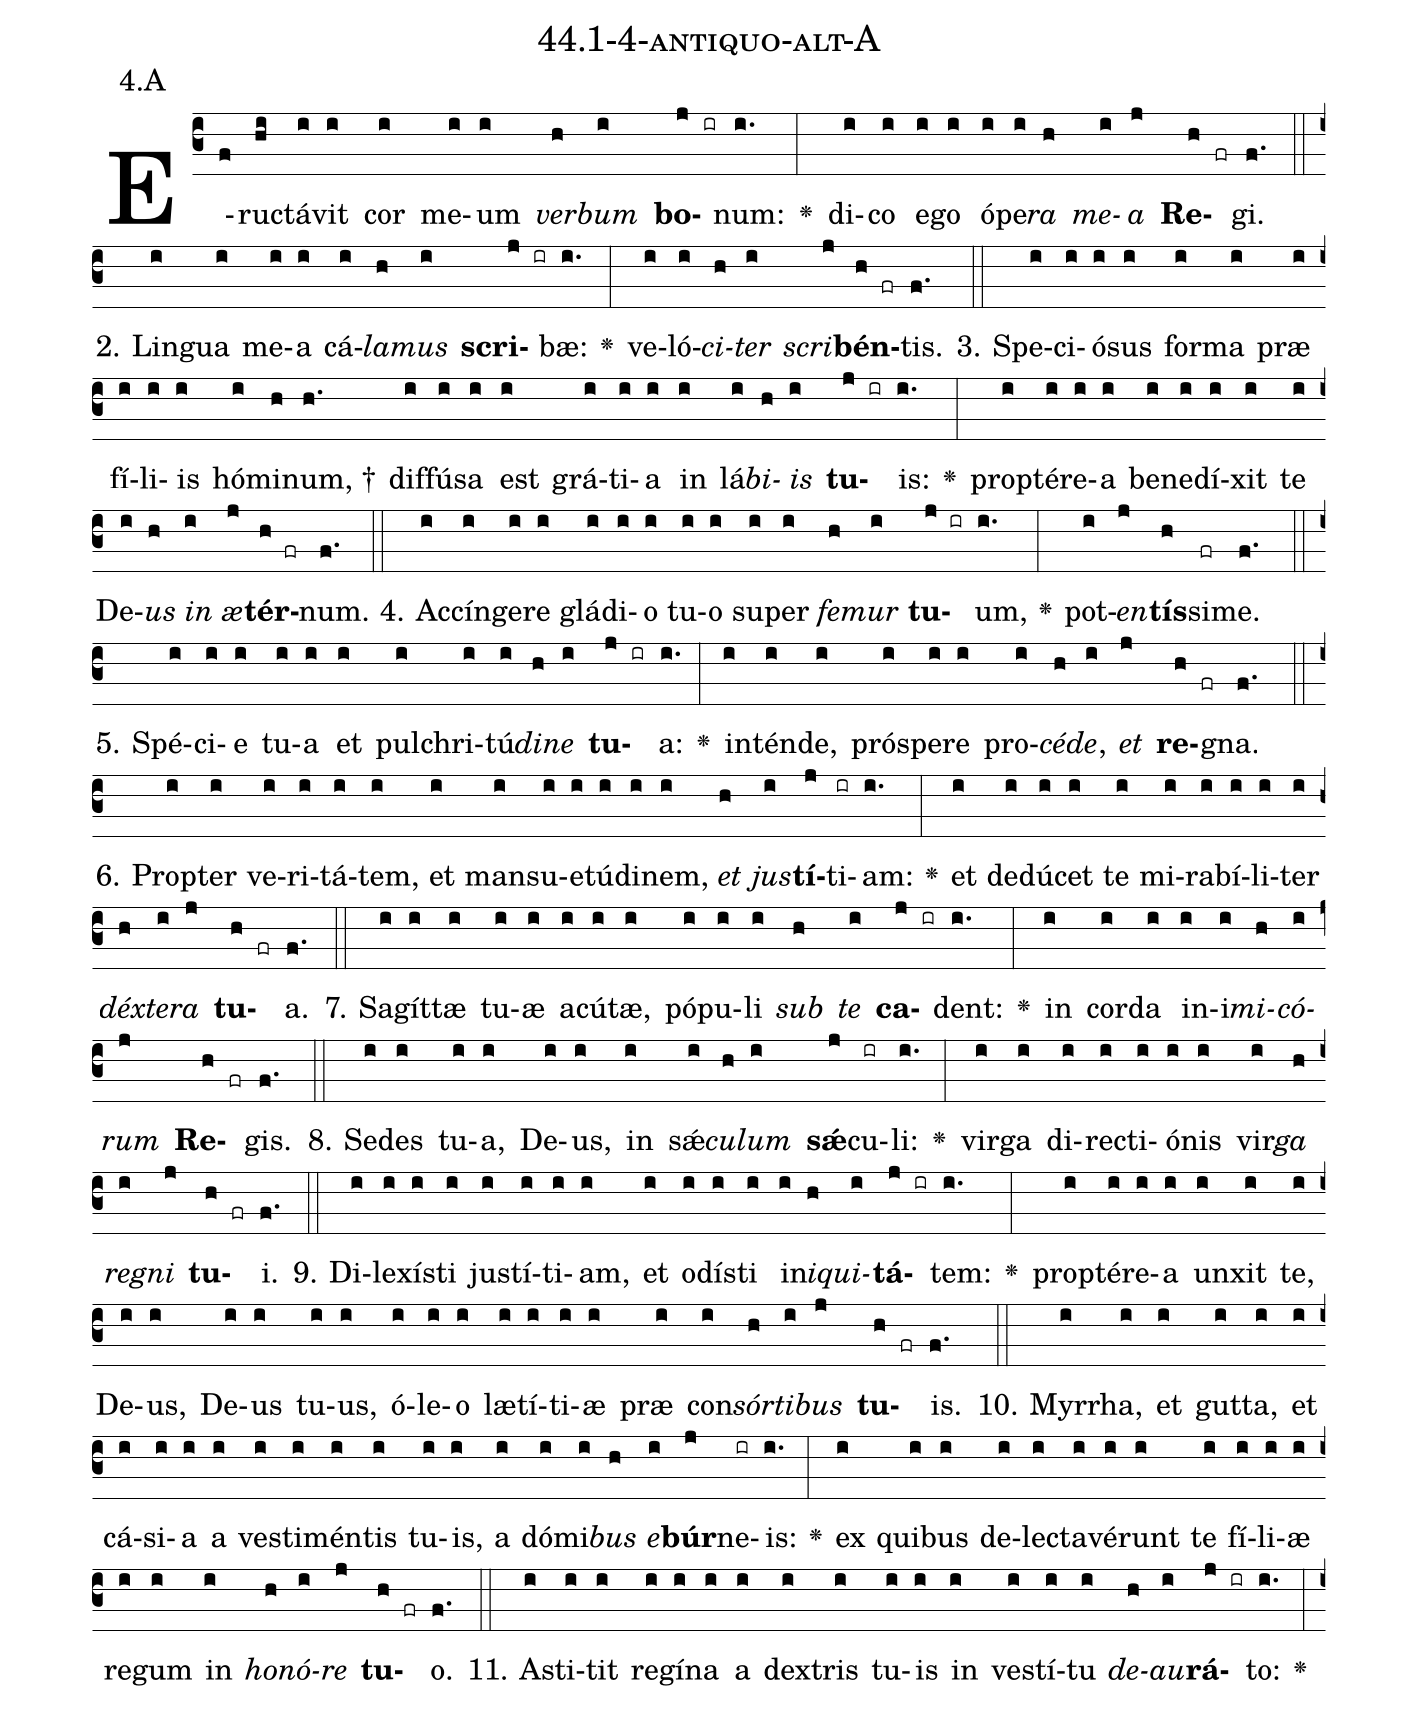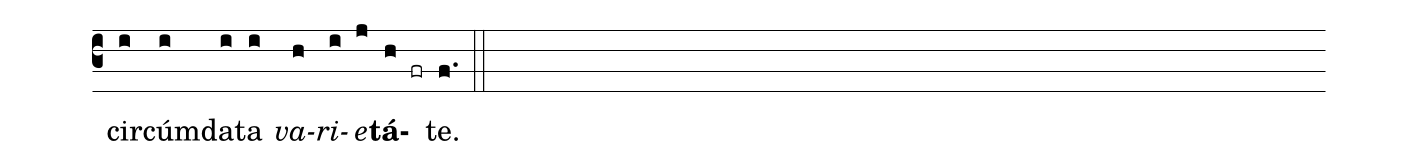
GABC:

name: 44.1-4-antiquo-alt-A;
annotation: 4.A;
%%
(c3)E(f)ruc(hi)tá(i)vit(i) cor(i) me(i)um(i) <i>ver</i>(h)<i>bum</i>(i) <b>bo</b>(j ir)num:(i.) <v>\greheightstar</v>(:) di(i)co(i) e(i)go(i) ó(i)pe(i)<i>ra</i>(h) <i>me</i>(i)<i>a</i>(j) <b>Re</b>(h fr)gi.(f.) (::)
2. Lin(i)gua(i) me(i)a(i) cá(i)<i>la</i>(h)<i>mus</i>(i) <b>scri</b>(j ir)bæ:(i.) <v>\greheightstar</v>(:) ve(i)ló(i)<i>ci</i>(h)<i>ter</i>(i) <i>scri</i>(j)<b>bén</b>(h fr)tis.(f.) (::)
3. Spe(i)ci(i)ó(i)sus(i) for(i)ma(i) præ(i) fí(i)li(i)is(i) hó(i)mi(h)num, †(h.) dif(i)fú(i)sa(i) est(i) grá(i)ti(i)a(i) in(i) lá(i)<i>bi</i>(h)<i>is</i>(i) <b>tu</b>(j ir)is:(i.) <v>\greheightstar</v>(:) prop(i)tér(i)e(i)a(i) be(i)ne(i)dí(i)xit(i) te(i) De(i)<i>us</i>(h) <i>in</i>(i) <i>æ</i>(j)<b>tér</b>(h fr)num.(f.) (::)
4. Ac(i)cín(i)ge(i)re(i) glá(i)di(i)o(i) tu(i)o(i) su(i)per(i) <i>fe</i>(h)<i>mur</i>(i) <b>tu</b>(j ir)um,(i.) <v>\greheightstar</v>(:) pot(i)<i>en</i>(j)<b>tís</b>(h)si(fr)me.(f.) (::)
5. Spé(i)ci(i)e(i) tu(i)a(i) et(i) pul(i)chri(i)tú(i)<i>di</i>(h)<i>ne</i>(i) <b>tu</b>(j ir)a:(i.) <v>\greheightstar</v>(:) in(i)tén(i)de,(i) pró(i)spe(i)re(i) pro(i)<i>cé</i>(h)<i>de</i>,(i) <i>et</i>(j) <b>re</b>(h fr)gna.(f.) (::)
6. Prop(i)ter(i) ve(i)ri(i)tá(i)tem,(i) et(i) man(i)su(i)e(i)tú(i)di(i)nem,(i) <i>et</i>(h) <i>jus</i>(i)<b>tí</b>(j)ti(ir)am:(i.) <v>\greheightstar</v>(:) et(i) de(i)dú(i)cet(i) te(i) mi(i)ra(i)bí(i)li(i)ter(i) <i>déx</i>(h)<i>te</i>(i)<i>ra</i>(j) <b>tu</b>(h fr)a.(f.) (::)
7. Sa(i)gít(i)tæ(i) tu(i)æ(i) a(i)cú(i)tæ,(i) pó(i)pu(i)li(i) <i>sub</i>(h) <i>te</i>(i) <b>ca</b>(j ir)dent:(i.) <v>\greheightstar</v>(:) in(i) cor(i)da(i) in(i)i(i)<i>mi</i>(h)<i>có</i>(i)<i>rum</i>(j) <b>Re</b>(h fr)gis.(f.) (::)
8. Se(i)des(i) tu(i)a,(i) De(i)us,(i) in(i) sǽ(i)<i>cu</i>(h)<i>lum</i>(i) <b>sǽ</b>(j)cu(ir)li:(i.) <v>\greheightstar</v>(:) vir(i)ga(i) di(i)rec(i)ti(i)ó(i)nis(i) vir(i)<i>ga</i>(h) <i>re</i>(i)<i>gni</i>(j) <b>tu</b>(h fr)i.(f.) (::)
9. Di(i)le(i)xís(i)ti(i) jus(i)tí(i)ti(i)am,(i) et(i) o(i)dís(i)ti(i) in(i)<i>i</i>(h)<i>qui</i>(i)<b>tá</b>(j ir)tem:(i.) <v>\greheightstar</v>(:) prop(i)tér(i)e(i)a(i) un(i)xit(i) te,(i) De(i)us,(i) De(i)us(i) tu(i)us,(i) ó(i)le(i)o(i) læ(i)tí(i)ti(i)æ(i) præ(i) con(i)<i>sór</i>(h)<i>ti</i>(i)<i>bus</i>(j) <b>tu</b>(h fr)is.(f.) (::)
10. Myr(i)rha,(i) et(i) gut(i)ta,(i) et(i) cá(i)si(i)a(i) a(i) ves(i)ti(i)mén(i)tis(i) tu(i)is,(i) a(i) dó(i)mi(i)<i>bus</i>(h) <i>e</i>(i)<b>búr</b>(j)ne(ir)is:(i.) <v>\greheightstar</v>(:) ex(i) qui(i)bus(i) de(i)lec(i)ta(i)vé(i)runt(i) te(i) fí(i)li(i)æ(i) re(i)gum(i) in(i) <i>ho</i>(h)<i>nó</i>(i)<i>re</i>(j) <b>tu</b>(h fr)o.(f.) (::)
11. A(i)sti(i)tit(i) re(i)gí(i)na(i) a(i) dex(i)tris(i) tu(i)is(i) in(i) ves(i)tí(i)tu(i) <i>de</i>(h)<i>au</i>(i)<b>rá</b>(j ir)to:(i.) <v>\greheightstar</v>(:) cir(i)cúm(i)da(i)ta(i) <i>va</i>(h)<i>ri</i>(i)<i>e</i>(j)<b>tá</b>(h fr)te.(f.) (::)
